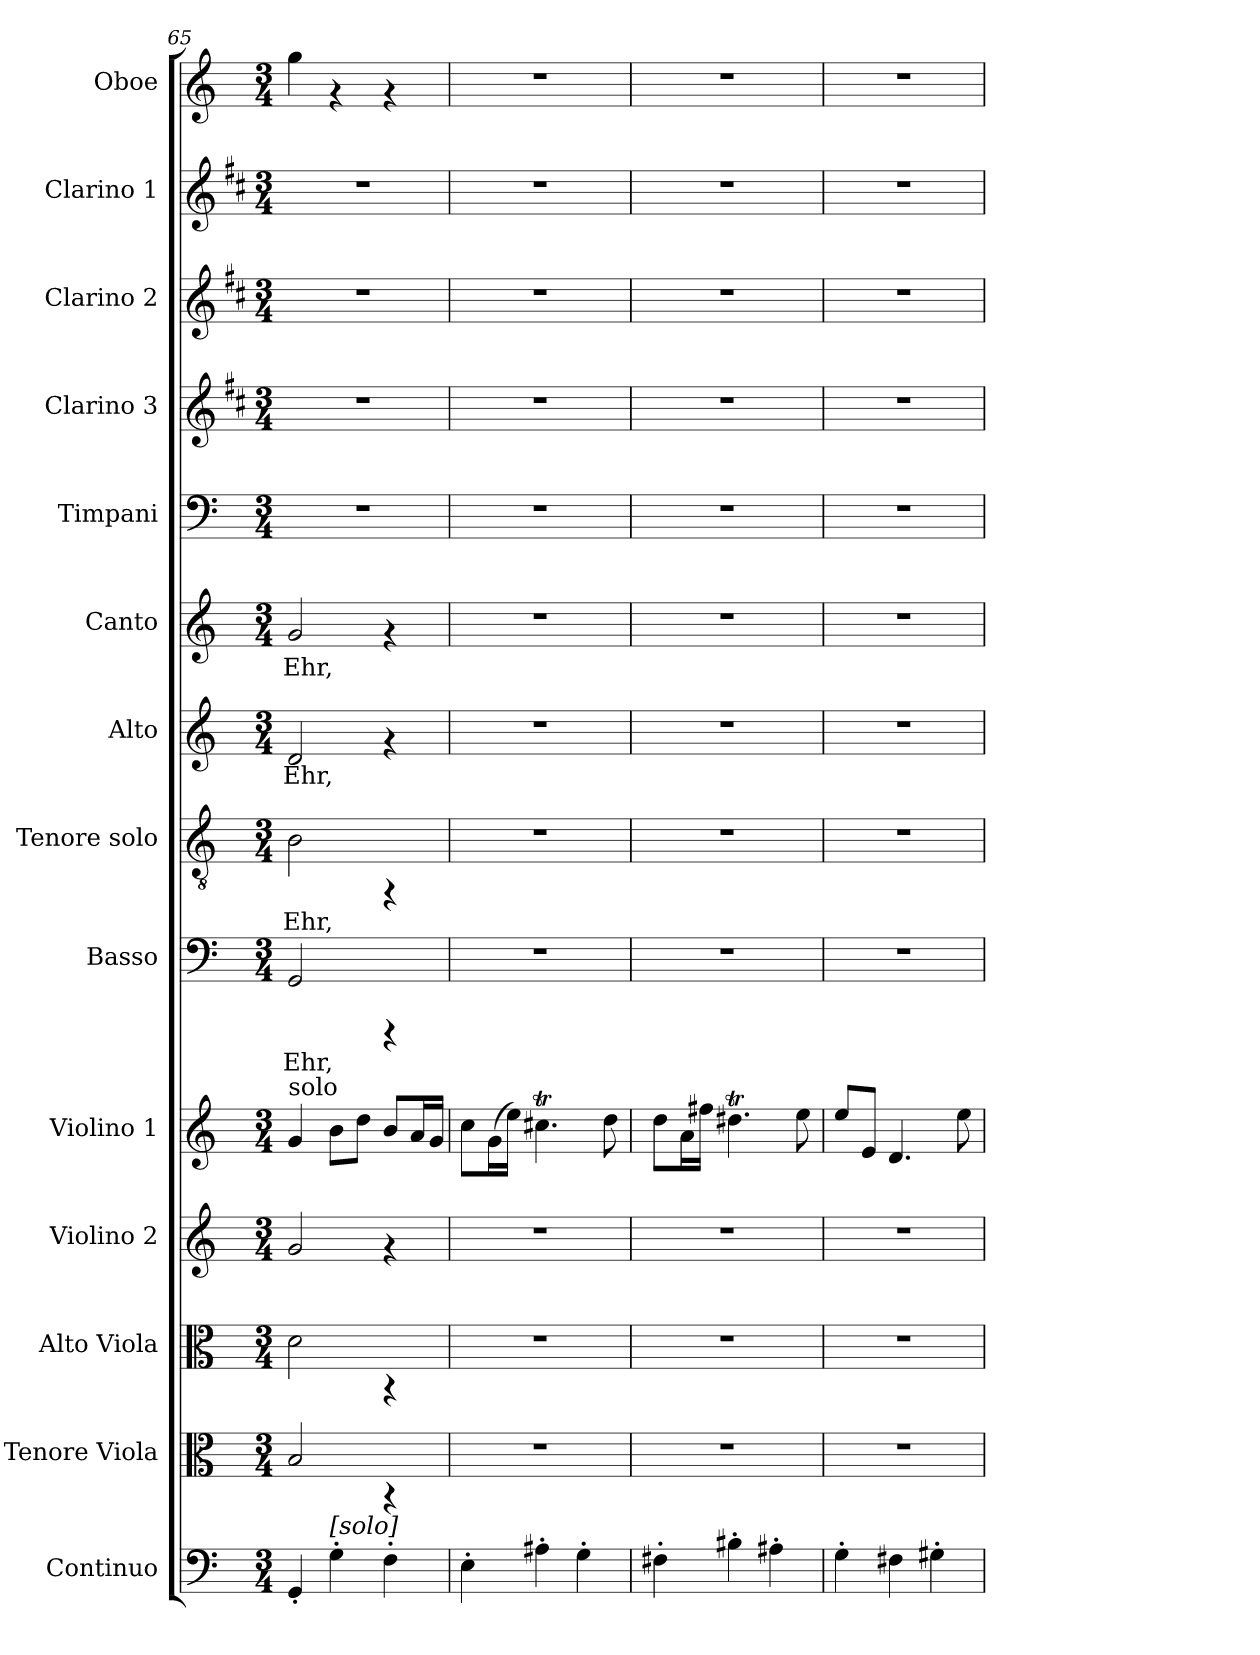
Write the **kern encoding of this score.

**kern	**kern	**kern	**kern	**kern	**kern	**text	**kern	**text	**kern	**text	**kern	**text	**kern	**kern	**kern	**kern	**kern
*part14	*part13	*part12	*part11	*part10	*part9	*part9	*part8	*part8	*part7	*part7	*part6	*part6	*part5	*part4	*part3	*part2	*part1
*staff14	*staff13	*staff12	*staff11	*staff10	*staff9	*staff9	*staff8	*staff8	*staff7	*staff7	*staff6	*staff6	*staff5	*staff4	*staff3	*staff2	*staff1
*I"Continuo	*I"Tenore Viola	*I"Alto Viola	*I"Violino 2	*I"Violino 1	*I"Basso	*	*I"Tenore solo	*	*I"Alto	*	*I"Canto	*	*I"Timpani	*I"Clarino 3	*I"Clarino 2	*I"Clarino 1	*I"Oboe
*I'Continuo	*I'Tenore Viola	*I'Alto Viola	*I'Violino 2	*I'Violino 1	*I'Basso	*	*I'Tenore	*	*I'Alto	*	*I'Canto	*	*I'Timpani	*I'Clarino 3	*I'Clarino 2	*I'Clarino 1	*I'Oboe
*clefF4	*clefC3	*clefC3	*clefG2	*clefG2	*clefF4	*	*clefGv2	*	*clefG2	*	*clefG2	*	*clefF4	*clefG2	*clefG2	*clefG2	*clefG2
*	*	*	*	*	*	*	*	*	*	*	*	*	*	*ITrd1c2	*ITrd1c2	*ITrd1c2	*
*k[]	*k[]	*k[]	*k[]	*k[]	*k[]	*	*k[]	*	*k[]	*	*k[]	*	*k[]	*k[]	*k[]	*k[]	*k[]
*C:	*C:	*C:	*C:	*C:	*C:	*	*C:	*	*C:	*	*C:	*	*C:	*C:	*C:	*C:	*C:
*M3/4	*M3/4	*M3/4	*M3/4	*M3/4	*M3/4	*	*M3/4	*	*M3/4	*	*M3/4	*	*M3/4	*M3/4	*M3/4	*M3/4	*M3/4
=65	=65	=65	=65	=65	=65	=65	=65	=65	=65	=65	=65	=65	=65	=65	=65	=65	=65
!	!	!	!	!LO:TX:a:t=solo	!	!	!	!	!	!	!	!	!	!	!	!	!
!	!	!	!	!	!	!LO:LY:b:cj	!	!LO:LY:b	!	!LO:LY:b:cj	!	!LO:LY:b:cj	!	!	!	!	!
4GG'</	2B/	2d\	2g/	4g/	2GG/	Ehr,	2B\	Ehr,	2d/	Ehr,	2g/	Ehr,	2.r	2.r	2.r	2.r	4gg\
!LO:TX:a:t=[solo]	!	!	!	!	!	!	!	!	!	!	!	!	!	!	!	!	!
4G'>\	.	.	.	8b\L	.	.	.	.	.	.	.	.	.	.	.	.	4rf
.	.	.	.	8dd\J	.	.	.	.	.	.	.	.	.	.	.	.	.
4F'>\	4rAA	4rAA	4rf	8b/L	4rCCC	.	4rFF	.	4rf	.	4rf	.	.	.	.	.	4rf
.	.	.	.	16a/	.	.	.	.	.	.	.	.	.	.	.	.	.
.	.	.	.	16g/J	.	.	.	.	.	.	.	.	.	.	.	.	.
!!LO:PB:g=z
=66	=66	=66	=66	=66	=66	=66	=66	=66	=66	=66	=66	=66	=66	=66	=66	=66	=66
4E'>\	2.r	2.r	2.r	8cc\L	2.r	.	2.r	.	2.r	.	2.r	.	2.r	2.r	2.r	2.r	2.r
.	.	.	.	(>16g\	.	.	.	.	.	.	.	.	.	.	.	.	.
.	.	.	.	16ee\J)	.	.	.	.	.	.	.	.	.	.	.	.	.
4A#'>\	.	.	.	4.cc#Xt\	.	.	.	.	.	.	.	.	.	.	.	.	.
4G'>\	.	.	.	.	.	.	.	.	.	.	.	.	.	.	.	.	.
.	.	.	.	8dd\	.	.	.	.	.	.	.	.	.	.	.	.	.
=67	=67	=67	=67	=67	=67	=67	=67	=67	=67	=67	=67	=67	=67	=67	=67	=67	=67
4F#X'>\	2.r	2.r	2.r	8dd\L	2.r	.	2.r	.	2.r	.	2.r	.	2.r	2.r	2.r	2.r	2.r
.	.	.	.	16a\	.	.	.	.	.	.	.	.	.	.	.	.	.
.	.	.	.	16ff#X\J	.	.	.	.	.	.	.	.	.	.	.	.	.
4B#'>\	.	.	.	4.dd#Xt\	.	.	.	.	.	.	.	.	.	.	.	.	.
4A#'>\	.	.	.	.	.	.	.	.	.	.	.	.	.	.	.	.	.
.	.	.	.	8ee\	.	.	.	.	.	.	.	.	.	.	.	.	.
=68	=68	=68	=68	=68	=68	=68	=68	=68	=68	=68	=68	=68	=68	=68	=68	=68	=68
4G'>\	2.r	2.r	2.r	8ee/L	2.r	.	2.r	.	2.r	.	2.r	.	2.r	2.r	2.r	2.r	2.r
.	.	.	.	8e/J	.	.	.	.	.	.	.	.	.	.	.	.	.
4F#X\	.	.	.	4.d/	.	.	.	.	.	.	.	.	.	.	.	.	.
4G#'>\	.	.	.	.	.	.	.	.	.	.	.	.	.	.	.	.	.
.	.	.	.	8ee\	.	.	.	.	.	.	.	.	.	.	.	.	.
=	=	=	=	=	=	=	=	=	=	=	=	=	=	=	=	=	=
*-	*-	*-	*-	*-	*-	*-	*-	*-	*-	*-	*-	*-	*-	*-	*-	*-	*-
